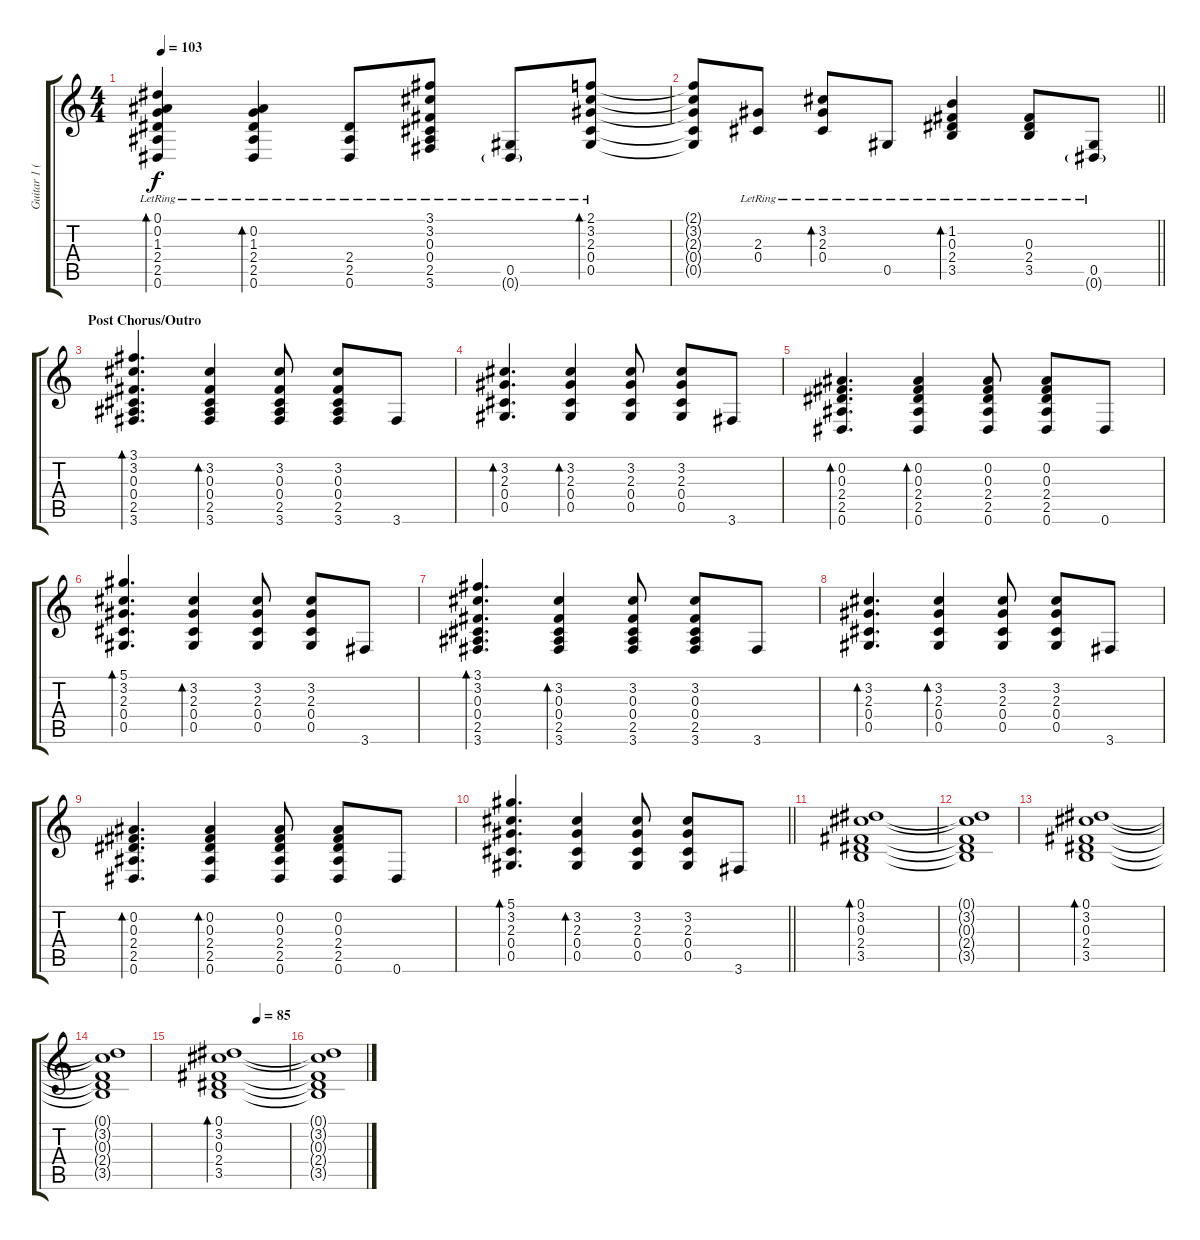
\track ("Guitar 1 (Acoustic)" "Guitar 1 (") {instrument acousticguitarsteel}
\staff {score tabs}
\tuning (Eb4 Bb3 Gb3 Db3 Ab2 Eb2) {hide}
\ts (4 4)
\tempo 103
\clef g2
\ks c
(0.1 0.2 1.3 2.4 2.5{lr} 0.6{lr}).4{bd 60 dy f} (0.2{lr} 1.3{lr} 2.4{lr} 2.5{lr} 0.6{lr}).4{bd 120} (2.4{lr} 2.5{lr} 0.6{lr}).8 (3.1{lr} 3.2{lr} 0.3{lr} 0.4{lr} 2.5{lr} 3.6{lr}).8 (0.5{lr} 0.6{g lr}).8 (2.1{lr} 3.2{lr} 2.3{lr} 0.4{lr} 0.5{lr}).8{bd 120} |
\barLineRight lightlight
(2.1{t} 3.2{t} 2.3{t} 0.4{t} 0.5{t}).8 (2.3{lr} 0.4{lr}).8 (3.2{lr} 2.3{lr} 0.4{lr}).8{bd 120} 0.5{lr}.8 (1.2{lr} 0.3{lr} 2.4{lr} 3.5{lr}).4{bd 120} (0.3{lr} 2.4{lr} 3.5{lr}).8 (0.5{lr} 0.6{g lr}).8 |
\section ("" "Post Chorus/Outro")
(3.1 3.2 0.3 0.4 2.5 3.6).4{d bd 60} (3.2 0.3 0.4 2.5 3.6).4{bd 60} (3.2 0.3 0.4 2.5 3.6).8 (3.2 0.3 0.4 2.5 3.6).8 3.6.8 |
(3.2 2.3 0.4 0.5).4{d bd 60} (3.2 2.3 0.4 0.5).4{bd 60} (3.2 2.3 0.4 0.5).8 (3.2 2.3 0.4 0.5).8 3.6.8 |
(0.2 0.3 2.4 2.5 0.6).4{d bd 60} (0.2 0.3 2.4 2.5 0.6).4{bd 60} (0.2 0.3 2.4 2.5 0.6).8 (0.2 0.3 2.4 2.5 0.6).8 0.6.8 |
(5.1 3.2 2.3 0.4 0.5).4{d bd 60} (3.2 2.3 0.4 0.5).4{bd 60} (3.2 2.3 0.4 0.5).8 (3.2 2.3 0.4 0.5).8 3.6.8 |
(3.1 3.2 0.3 0.4 2.5 3.6).4{d bd 60} (3.2 0.3 0.4 2.5 3.6).4{bd 60} (3.2 0.3 0.4 2.5 3.6).8 (3.2 0.3 0.4 2.5 3.6).8 3.6.8 |
(3.2 2.3 0.4 0.5).4{d bd 60} (3.2 2.3 0.4 0.5).4{bd 60} (3.2 2.3 0.4 0.5).8 (3.2 2.3 0.4 0.5).8 3.6.8 |
(0.2 0.3 2.4 2.5 0.6).4{d bd 60} (0.2 0.3 2.4 2.5 0.6).4{bd 60} (0.2 0.3 2.4 2.5 0.6).8 (0.2 0.3 2.4 2.5 0.6).8 0.6.8 |
\barLineRight lightlight
(5.1 3.2 2.3 0.4 0.5).4{d bd 60} (3.2 2.3 0.4 0.5).4{bd 60} (3.2 2.3 0.4 0.5).8 (3.2 2.3 0.4 0.5).8 3.6.8 |
(0.1 3.2 0.3 2.4 3.5).1{bd 120} |
(0.1{t} 3.2{t} 0.3{t} 2.4{t} 3.5{t}).1 |
(0.1 3.2 0.3 2.4 3.5).1{bd 120} |
(0.1{t} 3.2{t} 0.3{t} 2.4{t} 3.5{t}).1 |
\tempo (85 0.5)
(0.1 3.2 0.3 2.4 3.5).1{bd 120} |
(0.1{t} 3.2{t} 0.3{t} 2.4{t} 3.5{t}).1
